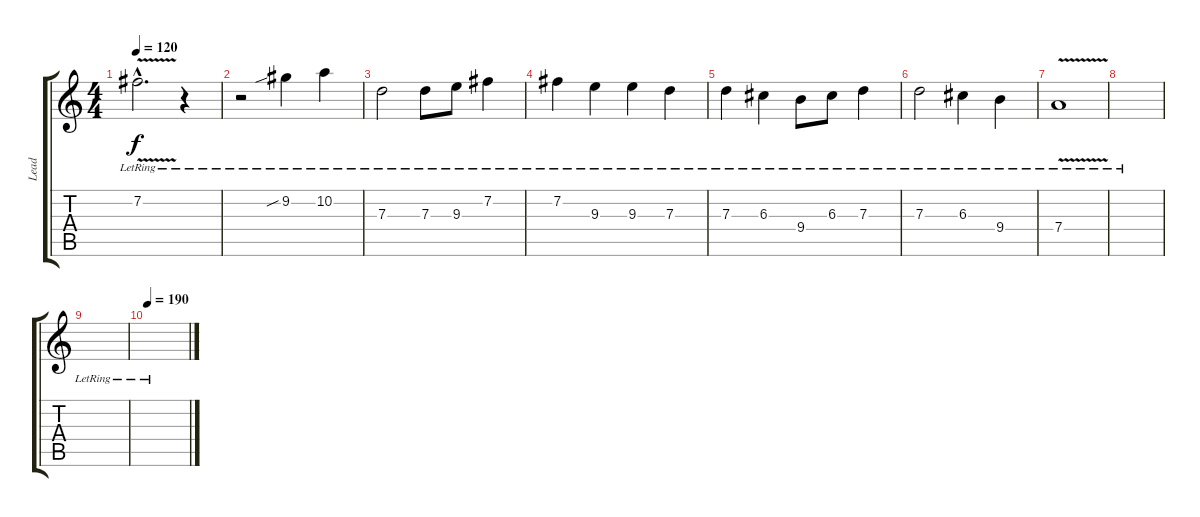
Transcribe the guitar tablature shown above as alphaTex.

\track ("Lead" "Lead") {instrument acousticguitarnylon}
\staff {score tabs}
\tuning (E4 B3 G3 D3 A2 E2) {hide}
\ts (4 4)
\tempo 120
\clef g2
\ks c
7.2{v hac lr}.2{d dy f} r.4 |
r.2 9.2{sib lr}.4 10.2{lr}.4 |
7.3{lr}.2 7.3{lr}.8 9.3{lr}.8 7.2{lr}.4 |
7.2{lr}.4 9.3{lr}.4 9.3{lr}.4 7.3{lr}.4 |
7.3{lr}.4 6.3{lr}.4 9.4{lr}.8 6.3{lr}.8 7.3{lr}.4 |
7.3{lr}.2 6.3{lr}.4 9.4{lr}.4 |
7.4{v lr}.1 |
|
|
\tempo 190
